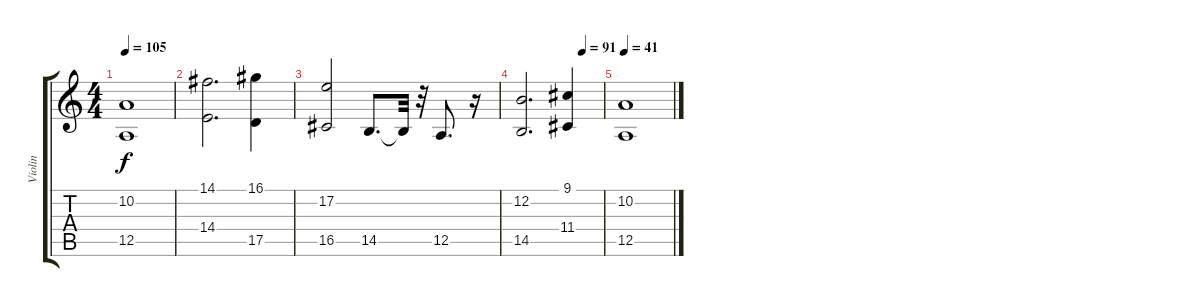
\track ("Violin" "Violin") {instrument violin}
\staff {score tabs}
\tuning (E4 B3 G3 D3 A2 E2) {hide}
\ts (4 4)
\tempo 105
\clef g2
\ks c
(10.2 12.5).1{dy f} |
(14.1 14.4).2{d} (16.1 17.5).4 |
(17.2 16.5).2 14.5.8{d} 14.5{t}.32 r.32 12.5.8{d} r.16 |
\tempo (91 0.75)
(12.2 14.5).2{d} (9.1 11.4).4 |
\tempo 41
(10.2 12.5).1
